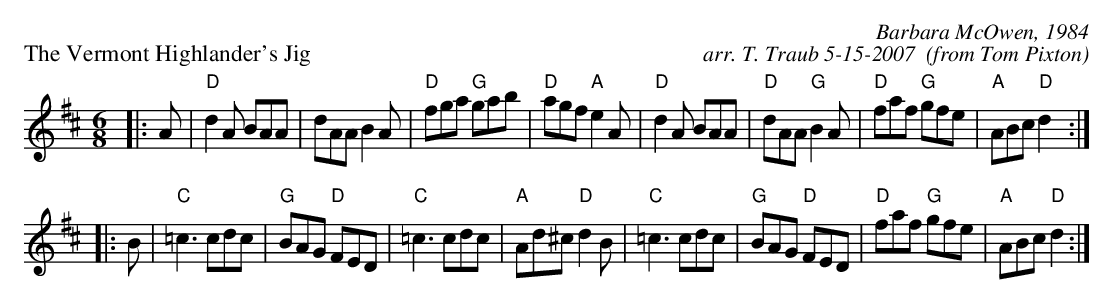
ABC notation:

X:1
P: The Vermont Highlander's Jig
C: Barbara McOwen, 1984
C: arr. T. Traub 5-15-2007  (from Tom Pixton)
M: 6/8
K: D
L: 1/8
|: A|"D"d2 A BAA|dAA B2 A|"D"fga "G"gab|"D"agf "A"e2 A|"D"d2 A BAA|"D"dAA "G"B2 A|"D"faf "G"gfe|"A"ABc "D"d2 :|
|: B|"C"=c3 cdc|"G"BAG "D"FED|"C"=c3 cdc|"A"Ad^c "D"d2 B|"C"=c3 cdc |"G"BAG "D"FED|"D"faf "G"gfe|"A"ABc "D"d2 :|
